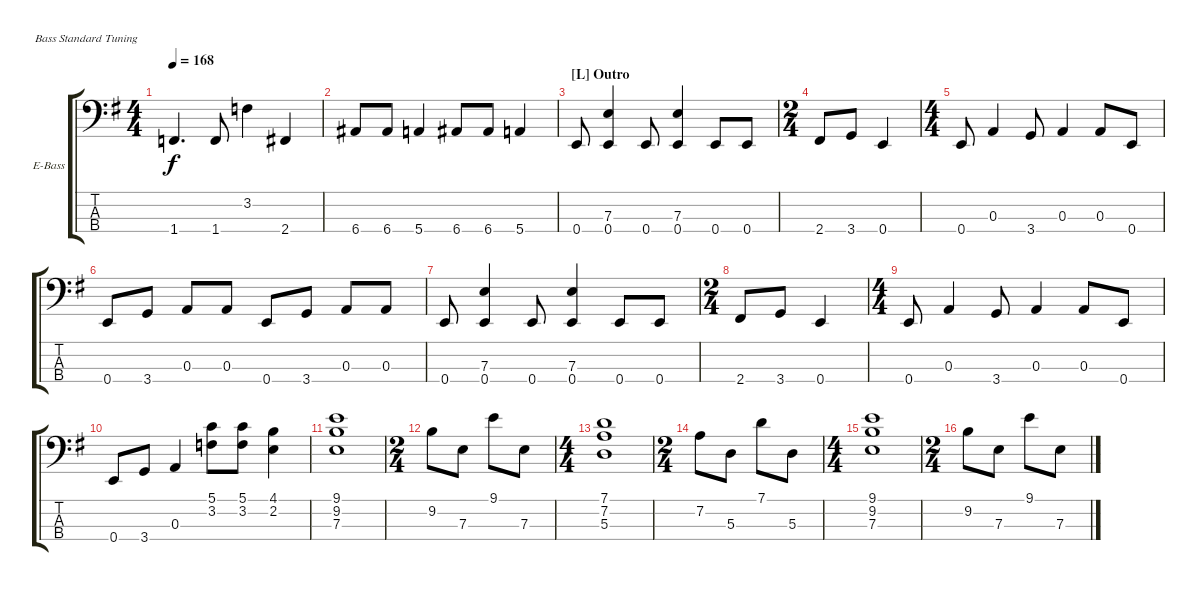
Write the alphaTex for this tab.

\bracketExtendMode groupsimilarinstruments
\firstSystemTrackNameOrientation horizontal
\otherSystemsTrackNameOrientation horizontal
\track ("Bass" "E-Bass") {instrument electricbasspick}
\staff {score tabs}
\tuning (G2 D2 A1 E1)
\ts (4 4)
\tempo 168
\clef f4
\scale
1.07818
\ks g
1.4.4{d dy f} 1.4.8 3.2.4 2.4.4 |
\scale
0.921816 6.4.8 6.4.8 5.4.4 6.4.8 6.4.8 5.4.4 |
\section ("L" "Outro")
\scale
1.07818 0.4.8 (7.3 0.4).4 0.4.8 (7.3 0.4).4 0.4.8 0.4.8 |
\ts (2 4)
\scale
0.921816 2.4.8 3.4.8 0.4.4 |
\ts (4 4)
\scale
1.10845 0.4.8 0.3.4 3.4.8 0.3.4 0.3.8 0.4.8 |
\scale
0.891551 0.4.8 3.4.8 0.3.8 0.3.8 0.4.8 3.4.8 0.3.8 0.3.8 |
\scale
1.07818 0.4.8 (7.3 0.4).4 0.4.8 (7.3 0.4).4 0.4.8 0.4.8 |
\ts (2 4)
\scale
0.921816 2.4.8 3.4.8 0.4.4 |
\ts (4 4)
\scale
1.10845 0.4.8 0.3.4 3.4.8 0.3.4 0.3.8 0.4.8 |
\scale
0.891551 0.4.8 3.4.8 0.3.4 (5.1 3.2).8 (5.1 3.2).8 (4.1 2.2).4 |
\scale
1.07818 (9.1 9.2 7.3).1 |
\ts (2 4)
\scale
0.921816 9.2.8 7.3.8 9.1.8 7.3.8 |
\ts (4 4)
\scale
1.10845 (7.1 7.2 5.3).1 |
\ts (2 4)
\scale
0.891551 7.2.8 5.3.8 7.1.8 5.3.8 |
\ts (4 4)
\scale
1.10845 (9.1 9.2 7.3).1 |
\ts (2 4)
\scale
0.891551 9.2.8 7.3.8 9.1.8 7.3.8
